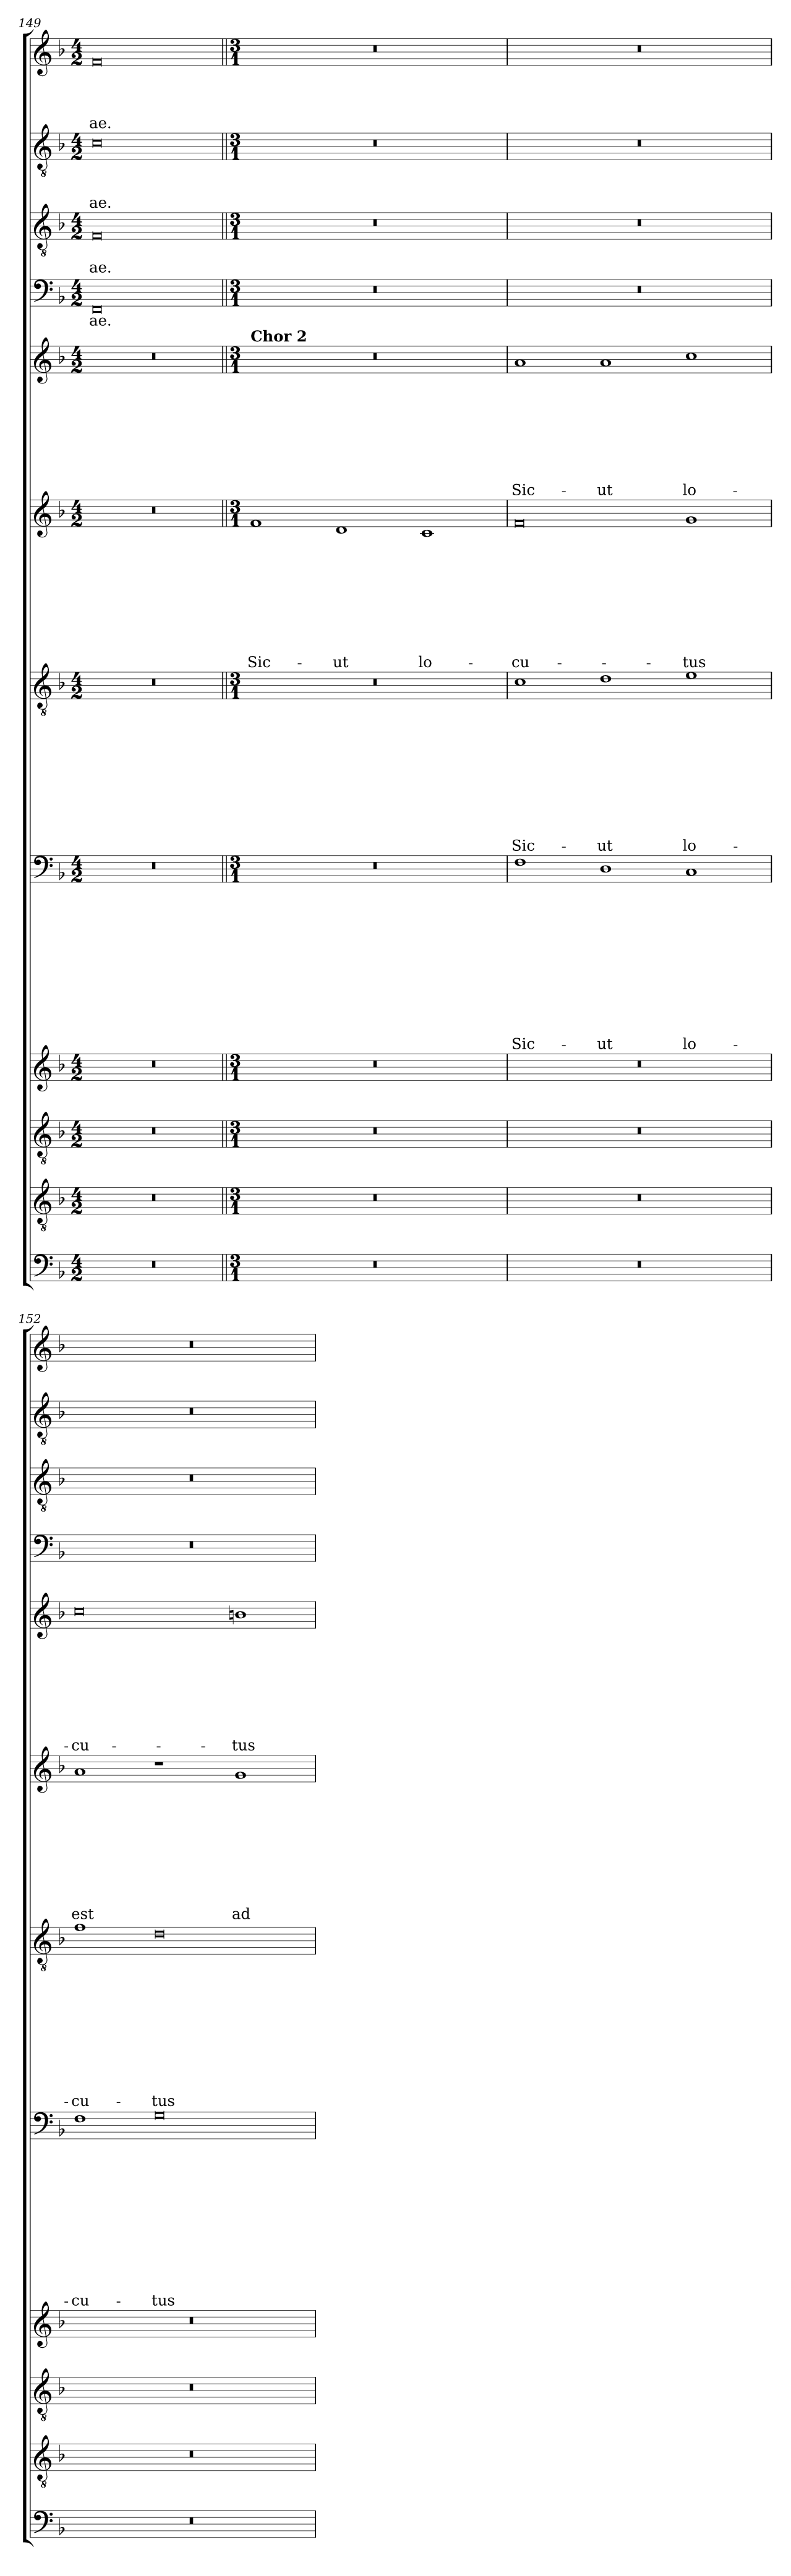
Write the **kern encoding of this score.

**kern	**kern	**kern	**kern	**kern	**text	**text	**text	**text	**text	**text	**text	**text	**text	**text	**text	**kern	**text	**text	**text	**text	**text	**text	**text	**text	**text	**text	**kern	**text	**text	**text	**text	**text	**text	**text	**text	**text	**kern	**text	**text	**text	**text	**text	**text	**text	**text	**kern	**text	**kern	**text	**text	**kern	**text	**text	**text	**kern	**text	**text	**text	**text
*part12	*part11	*part10	*part9	*part8	*part8	*part8	*part8	*part8	*part8	*part8	*part8	*part8	*part8	*part8	*part8	*part7	*part7	*part7	*part7	*part7	*part7	*part7	*part7	*part7	*part7	*part7	*part6	*part6	*part6	*part6	*part6	*part6	*part6	*part6	*part6	*part6	*part5	*part5	*part5	*part5	*part5	*part5	*part5	*part5	*part5	*part4	*part4	*part3	*part3	*part3	*part2	*part2	*part2	*part2	*part1	*part1	*part1	*part1	*part1
*staff12	*staff11	*staff10	*staff9	*staff8	*staff8	*staff8	*staff8	*staff8	*staff8	*staff8	*staff8	*staff8	*staff8	*staff8	*staff8	*staff7	*staff7	*staff7	*staff7	*staff7	*staff7	*staff7	*staff7	*staff7	*staff7	*staff7	*staff6	*staff6	*staff6	*staff6	*staff6	*staff6	*staff6	*staff6	*staff6	*staff6	*staff5	*staff5	*staff5	*staff5	*staff5	*staff5	*staff5	*staff5	*staff5	*staff4	*staff4	*staff3	*staff3	*staff3	*staff2	*staff2	*staff2	*staff2	*staff1	*staff1	*staff1	*staff1	*staff1
*clefF4	*clefGv2	*clefGv2	*clefG2	*clefF4	*	*	*	*	*	*	*	*	*	*	*	*clefGv2	*	*	*	*	*	*	*	*	*	*	*clefG2	*	*	*	*	*	*	*	*	*	*clefG2	*	*	*	*	*	*	*	*	*clefF4	*	*clefGv2	*	*	*clefGv2	*	*	*	*clefG2	*	*	*	*
*k[b-]	*k[b-]	*k[b-]	*k[b-]	*k[b-]	*	*	*	*	*	*	*	*	*	*	*	*k[b-]	*	*	*	*	*	*	*	*	*	*	*k[b-]	*	*	*	*	*	*	*	*	*	*k[b-]	*	*	*	*	*	*	*	*	*k[b-]	*	*k[b-]	*	*	*k[b-]	*	*	*	*k[b-]	*	*	*	*
*F:	*F:	*F:	*F:	*F:	*	*	*	*	*	*	*	*	*	*	*	*F:	*	*	*	*	*	*	*	*	*	*	*F:	*	*	*	*	*	*	*	*	*	*F:	*	*	*	*	*	*	*	*	*F:	*	*F:	*	*	*F:	*	*	*	*F:	*	*	*	*
*M4/2	*M4/2	*M4/2	*M4/2	*M4/2	*	*	*	*	*	*	*	*	*	*	*	*M4/2	*	*	*	*	*	*	*	*	*	*	*M4/2	*	*	*	*	*	*	*	*	*	*M4/2	*	*	*	*	*	*	*	*	*M4/2	*	*M4/2	*	*	*M4/2	*	*	*	*M4/2	*	*	*	*
=149	=149	=149	=149	=149	=149	=149	=149	=149	=149	=149	=149	=149	=149	=149	=149	=149	=149	=149	=149	=149	=149	=149	=149	=149	=149	=149	=149	=149	=149	=149	=149	=149	=149	=149	=149	=149	=149	=149	=149	=149	=149	=149	=149	=149	=149	=149	=149	=149	=149	=149	=149	=149	=149	=149	=149	=149	=149	=149	=149
!	!	!	!	!	!	!	!	!	!	!	!	!	!	!	!	!	!	!	!	!	!	!	!	!	!	!	!	!	!	!	!	!	!	!	!	!	!	!	!	!	!	!	!	!	!	!	!LO:LY:b	!	!	!LO:LY:b	!	!	!	!LO:LY:b	!	!	!	!	!LO:LY:b
0r	0r	0r	0r	0r	.	.	.	.	.	.	.	.	.	.	.	0r	.	.	.	.	.	.	.	.	.	.	0r	.	.	.	.	.	.	.	.	.	0r	.	.	.	.	.	.	.	.	0FF	-ae.	0F	.	-ae.	0c	.	.	-ae.	0f	.	.	.	-ae.
!!LO:LB:g=z
=150||	=150||	=150||	=150||	=150||	=150||	=150||	=150||	=150||	=150||	=150||	=150||	=150||	=150||	=150||	=150||	=150||	=150||	=150||	=150||	=150||	=150||	=150||	=150||	=150||	=150||	=150||	=150||	=150||	=150||	=150||	=150||	=150||	=150||	=150||	=150||	=150||	=150||	=150||	=150||	=150||	=150||	=150||	=150||	=150||	=150||	=150||	=150||	=150||	=150||	=150||	=150||	=150||	=150||	=150||	=150||	=150||	=150||	=150||	=150||
*M3/1	*M3/1	*M3/1	*M3/1	*M3/1	*	*	*	*	*	*	*	*	*	*	*	*M3/1	*	*	*	*	*	*	*	*	*	*	*M3/1	*	*	*	*	*	*	*	*	*	*M3/1	*	*	*	*	*	*	*	*	*M3/1	*	*M3/1	*	*	*M3/1	*	*	*	*M3/1	*	*	*	*
!	!	!	!	!	!	!	!	!	!	!	!	!	!	!	!	!	!	!	!	!	!	!	!	!	!	!	!	!	!	!	!	!	!	!	!	!	!LO:TX:a:B:t=Chor 2	!	!	!	!	!	!	!	!	!	!	!	!	!	!	!	!	!	!	!	!	!	!
!	!	!	!	!	!	!	!	!	!	!	!	!	!	!	!	!	!	!	!	!	!	!	!	!	!	!	!	!	!	!	!	!	!	!	!	!LO:LY:b	!	!	!	!	!	!	!	!	!	!	!	!	!	!	!	!	!	!	!	!	!	!	!
0.r	0.r	0.r	0.r	0.r	.	.	.	.	.	.	.	.	.	.	.	0.r	.	.	.	.	.	.	.	.	.	.	1f	.	.	.	.	.	.	.	.	Sic-	0.r	.	.	.	.	.	.	.	.	0.r	.	0.r	.	.	0.r	.	.	.	0.r	.	.	.	.
!	!	!	!	!	!	!	!	!	!	!	!	!	!	!	!	!	!	!	!	!	!	!	!	!	!	!	!	!	!	!	!	!	!	!	!	!LO:LY:b	!	!	!	!	!	!	!	!	!	!	!	!	!	!	!	!	!	!	!	!	!	!	!
.	.	.	.	.	.	.	.	.	.	.	.	.	.	.	.	.	.	.	.	.	.	.	.	.	.	.	1d	.	.	.	.	.	.	.	.	-ut	.	.	.	.	.	.	.	.	.	.	.	.	.	.	.	.	.	.	.	.	.	.	.
!	!	!	!	!	!	!	!	!	!	!	!	!	!	!	!	!	!	!	!	!	!	!	!	!	!	!	!	!	!	!	!	!	!	!	!	!LO:LY:b	!	!	!	!	!	!	!	!	!	!	!	!	!	!	!	!	!	!	!	!	!	!	!
.	.	.	.	.	.	.	.	.	.	.	.	.	.	.	.	.	.	.	.	.	.	.	.	.	.	.	1c	.	.	.	.	.	.	.	.	lo-	.	.	.	.	.	.	.	.	.	.	.	.	.	.	.	.	.	.	.	.	.	.	.
=151	=151	=151	=151	=151	=151	=151	=151	=151	=151	=151	=151	=151	=151	=151	=151	=151	=151	=151	=151	=151	=151	=151	=151	=151	=151	=151	=151	=151	=151	=151	=151	=151	=151	=151	=151	=151	=151	=151	=151	=151	=151	=151	=151	=151	=151	=151	=151	=151	=151	=151	=151	=151	=151	=151	=151	=151	=151	=151	=151
!	!	!	!	!	!	!	!	!	!	!	!	!	!	!	!LO:LY:b	!	!	!	!	!	!	!	!	!	!	!LO:LY:b	!	!	!	!	!	!	!	!	!	!LO:LY:b	!	!	!	!	!	!	!	!	!LO:LY:b	!	!	!	!	!	!	!	!	!	!	!	!	!	!
0.r	0.r	0.r	0.r	1F	.	.	.	.	.	.	.	.	.	.	Sic-	1c	.	.	.	.	.	.	.	.	.	Sic-	0f	.	.	.	.	.	.	.	.	-cu-	1a	.	.	.	.	.	.	.	Sic-	0.r	.	0.r	.	.	0.r	.	.	.	0.r	.	.	.	.
!	!	!	!	!	!	!	!	!	!	!	!	!	!	!	!LO:LY:b	!	!	!	!	!	!	!	!	!	!	!LO:LY:b	!	!	!	!	!	!	!	!	!	!	!	!	!	!	!	!	!	!	!LO:LY:b	!	!	!	!	!	!	!	!	!	!	!	!	!	!
.	.	.	.	1D	.	.	.	.	.	.	.	.	.	.	-ut	1d	.	.	.	.	.	.	.	.	.	-ut	.	.	.	.	.	.	.	.	.	.	1a	.	.	.	.	.	.	.	-ut	.	.	.	.	.	.	.	.	.	.	.	.	.	.
!	!	!	!	!	!	!	!	!	!	!	!	!	!	!	!LO:LY:b	!	!	!	!	!	!	!	!	!	!	!LO:LY:b	!	!	!	!	!	!	!	!	!	!LO:LY:b	!	!	!	!	!	!	!	!	!LO:LY:b	!	!	!	!	!	!	!	!	!	!	!	!	!	!
.	.	.	.	1C	.	.	.	.	.	.	.	.	.	.	lo-	1e	.	.	.	.	.	.	.	.	.	lo-	1g	.	.	.	.	.	.	.	.	-tus	1cc	.	.	.	.	.	.	.	lo-	.	.	.	.	.	.	.	.	.	.	.	.	.	.
=152	=152	=152	=152	=152	=152	=152	=152	=152	=152	=152	=152	=152	=152	=152	=152	=152	=152	=152	=152	=152	=152	=152	=152	=152	=152	=152	=152	=152	=152	=152	=152	=152	=152	=152	=152	=152	=152	=152	=152	=152	=152	=152	=152	=152	=152	=152	=152	=152	=152	=152	=152	=152	=152	=152	=152	=152	=152	=152	=152
!	!	!	!	!	!	!	!	!	!	!	!	!	!	!	!LO:LY:b	!	!	!	!	!	!	!	!	!	!	!LO:LY:b	!	!	!	!	!	!	!	!	!	!LO:LY:b	!	!	!	!	!	!	!	!	!LO:LY:b	!	!	!	!	!	!	!	!	!	!	!	!	!	!
0.r	0.r	0.r	0.r	1F	.	.	.	.	.	.	.	.	.	.	-cu-	1f	.	.	.	.	.	.	.	.	.	-cu-	1a	.	.	.	.	.	.	.	.	est	0cc	.	.	.	.	.	.	.	-cu-	0.r	.	0.r	.	.	0.r	.	.	.	0.r	.	.	.	.
!	!	!	!	!	!	!	!	!	!	!	!	!	!	!	!LO:LY:b	!	!	!	!	!	!	!	!	!	!	!LO:LY:b	!	!	!	!	!	!	!	!	!	!	!	!	!	!	!	!	!	!	!	!	!	!	!	!	!	!	!	!	!	!	!	!	!
.	.	.	.	0G	.	.	.	.	.	.	.	.	.	.	-tus	0d	.	.	.	.	.	.	.	.	.	-tus	1r	.	.	.	.	.	.	.	.	.	.	.	.	.	.	.	.	.	.	.	.	.	.	.	.	.	.	.	.	.	.	.	.
!	!	!	!	!	!	!	!	!	!	!	!	!	!	!	!	!	!	!	!	!	!	!	!	!	!	!	!	!	!	!	!	!	!	!	!	!LO:LY:b	!	!	!	!	!	!	!	!	!LO:LY:b	!	!	!	!	!	!	!	!	!	!	!	!	!	!
.	.	.	.	.	.	.	.	.	.	.	.	.	.	.	.	.	.	.	.	.	.	.	.	.	.	.	1g	.	.	.	.	.	.	.	.	ad	1bn	.	.	.	.	.	.	.	-tus	.	.	.	.	.	.	.	.	.	.	.	.	.	.
=	=	=	=	=	=	=	=	=	=	=	=	=	=	=	=	=	=	=	=	=	=	=	=	=	=	=	=	=	=	=	=	=	=	=	=	=	=	=	=	=	=	=	=	=	=	=	=	=	=	=	=	=	=	=	=	=	=	=	=
*-	*-	*-	*-	*-	*-	*-	*-	*-	*-	*-	*-	*-	*-	*-	*-	*-	*-	*-	*-	*-	*-	*-	*-	*-	*-	*-	*-	*-	*-	*-	*-	*-	*-	*-	*-	*-	*-	*-	*-	*-	*-	*-	*-	*-	*-	*-	*-	*-	*-	*-	*-	*-	*-	*-	*-	*-	*-	*-	*-
